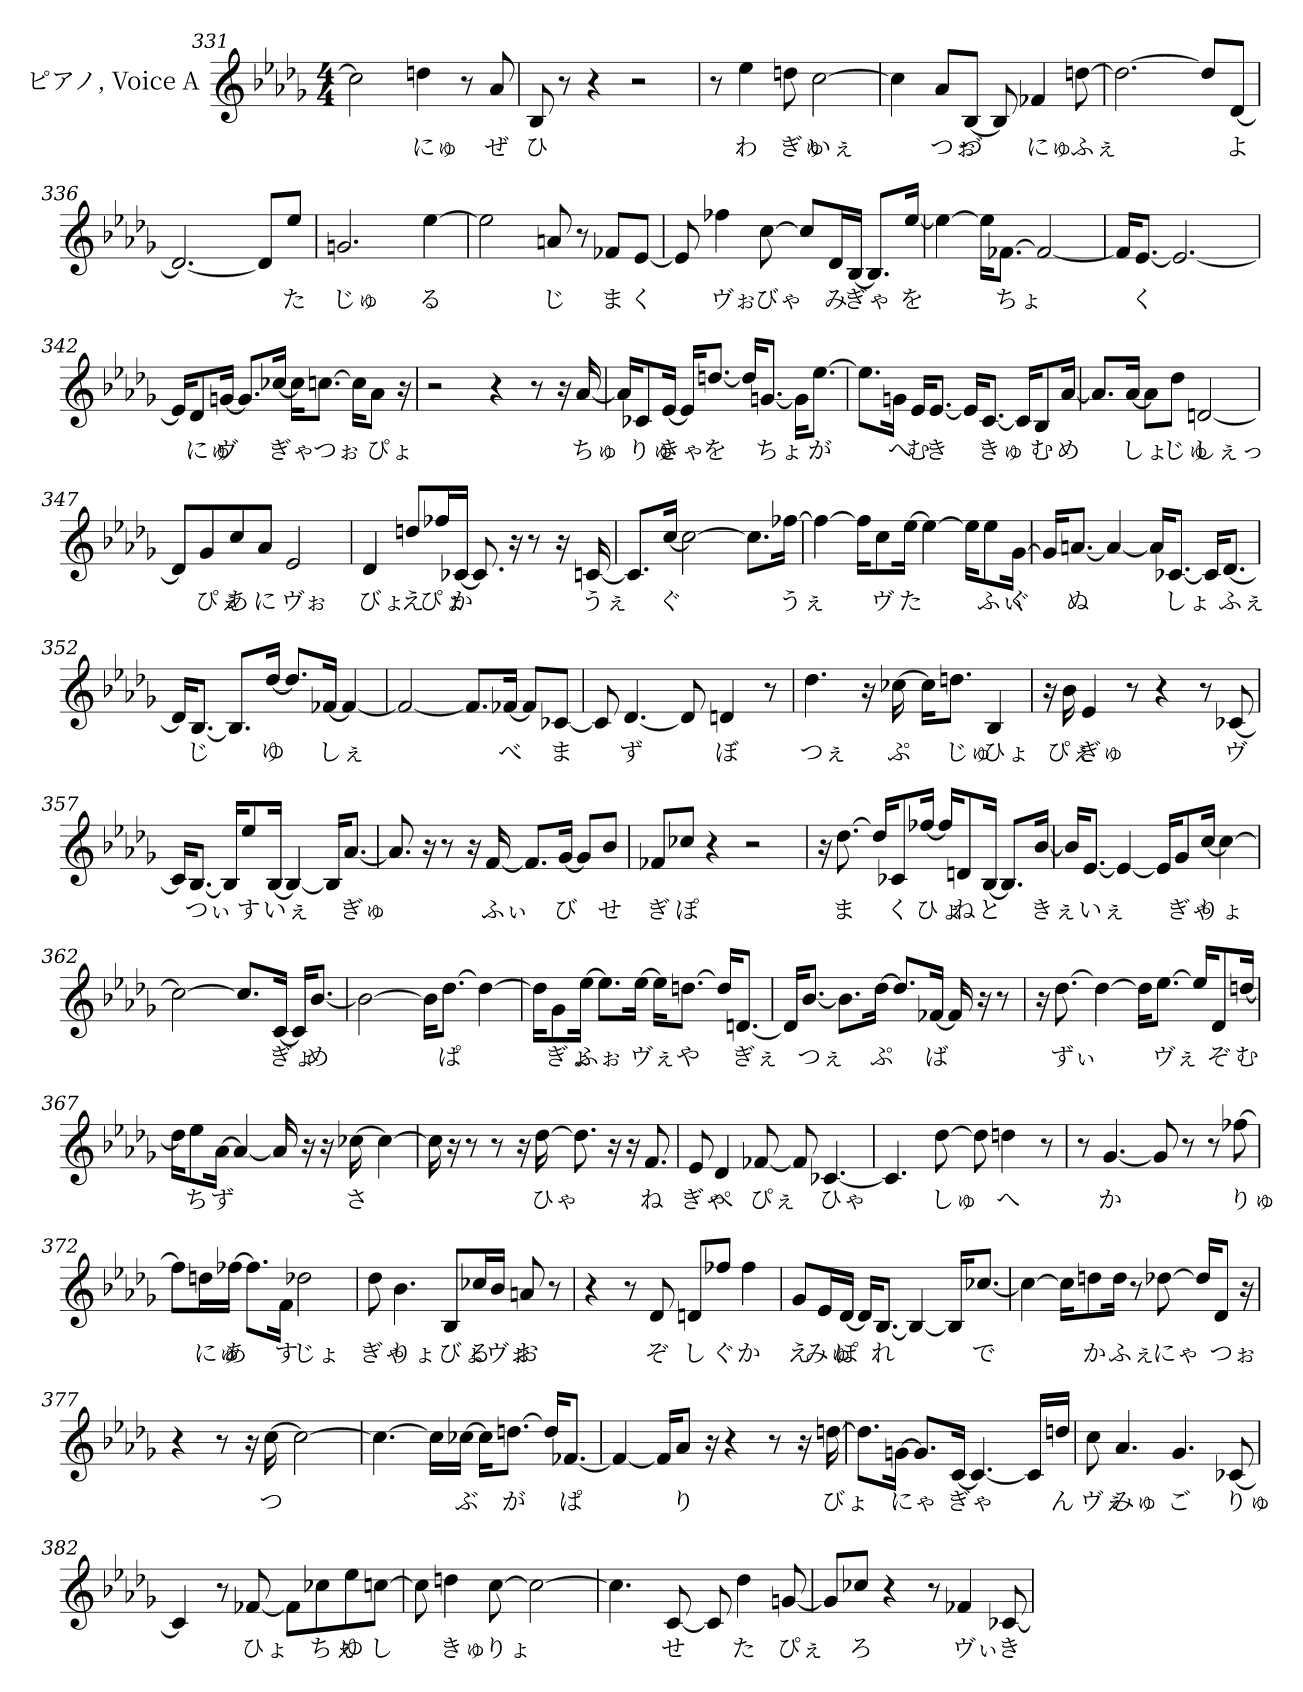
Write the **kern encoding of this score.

**kern	**text
*part1	*part1
*staff1	*staff1
*I"ピアノ, Voice A	*
*clefG2	*
*k[b-e-a-d-g-]	*
*M4/4	*
=331	=331
2cc-\]	.
!	!LO:LY:b
4ddn\	にゅ
8r	.
!	!LO:LY:b
8a-/	ぜ
=332	=332
!	!LO:LY:b
8B-/	ひ
8r	.
4r	.
2r	.
=333	=333
8r	.
!	!LO:LY:b
4ee-\	わ
!	!LO:LY:b
8ddn\	ぎゅ
!	!LO:LY:b
[2cc\	いぇ
=334	=334
4cc\]	.
!	!LO:LY:b
8a-/L	つぉ
!	!LO:LY:b
[8B-/J	づ
8B-/]	.
!	!LO:LY:b
4f-X/	にゅ
!	!LO:LY:b
[8ddn\	ふぇ
=335	=335
2.dd\_	.
8dd/L]	.
!	!LO:LY:b
[8d-/J	よ
=336	=336
2.d-/_	.
8d-/L]	.
!	!LO:LY:b
8ee-/J	た
=337	=337
!	!LO:LY:b
2.gn/	じゅ
!	!LO:LY:b
[4ee-\	る
!!LO:LB:g=z
=338	=338
2ee-\]	.
!	!LO:LY:b
8an/	じ
8r	.
!	!LO:LY:b
8f-X/L	ま
!	!LO:LY:b
[8e-/J	く
=339	=339
8e-/]	.
!	!LO:LY:b
4ff-X\	ヴぉ
!	!LO:LY:b
[8cc\	びゃ
8cc/L]	.
!	!LO:LY:b
16d-/L	み
!	!LO:LY:b
[16B-/JJ	ぎゃ
8.B-/L]	.
!	!LO:LY:b
[16ee-/Jk	を
=340	=340
4ee-\_	.
16ee-\KL]	.
!	!LO:LY:b
[8.f-X\J	ちょ
2f-/_	.
=341	=341
16f-/KL]	.
!	!LO:LY:b
[8.e-/J	く
2.e-/_	.
=342	=342
16e-/KL]	.
!	!LO:LY:b
8d-/	にゅ
!	!LO:LY:b
[16gn/Jk	ヴ
8.g/L]	.
!	!LO:LY:b
[16cc-X/Jk	ぎゃ
16cc-\KL]	.
!	!LO:LY:b
[8.ccn\J	つぉ
16cc\KL]	.
!	!LO:LY:b
8a-\J	ぴょ
16r	.
!!LO:LB:g=z
=343	=343
2r	.
4r	.
8r	.
16r	.
!	!LO:LY:b
[16a-/	ちゅ
=344	=344
16a-/KL]	.
!	!LO:LY:b
8c-X/	りゅ
!	!LO:LY:b
[16e-/Jk	きゃ
16e-/KL]	.
!	!LO:LY:b
[8.ddn/J	を
16dd/KL]	.
!	!LO:LY:b
[8.gn/J	ちょ
16g\KL]	.
!	!LO:LY:b
[8.ee-\J	が
=345	=345
8.ee-\L]	.
!	!LO:LY:b
16gn\Jk	へ
!	!LO:LY:b
16e-/KL	む
!	!LO:LY:b
[8.e-/J	き
16e-/KL]	.
!	!LO:LY:b
[8.c/J	きゅ
16c/KL]	.
!	!LO:LY:b
8B-/	む
!	!LO:LY:b
[16a-/Jk	め
=346	=346
8.a-/L]	.
!	!LO:LY:b
[16a-/Jk	しょ
8a-\L]	.
!	!LO:LY:b
8dd-\J	じゅ
!	!LO:LY:b
[2dn/	しぇっ
!!LO:LB:g=z
=347	=347
8d/L]	.
!	!LO:LY:b
8g-/	ぴぇ
!	!LO:LY:b
8cc/	あ
!	!LO:LY:b
8a-/J	に
!	!LO:LY:b
2e-/	ヴぉ
=348	=348
!	!LO:LY:b
4d-/	びょ
!	!LO:LY:b
8ddn/L	え
!	!LO:LY:b
16ff-X/L	ぴょ
!	!LO:LY:b
[16c-X/JJ	か
8.c-/]	.
16r	.
8r	.
16r	.
!	!LO:LY:b
[16cn/	うぇ
=349	=349
8.c/L]	.
!	!LO:LY:b
[16cc/Jk	ぐ
2cc\_	.
8.cc\L]	.
!	!LO:LY:b
[16ff-X\Jk	うぇ
=350	=350
4ff-\_	.
16ff-\KL]	.
!	!LO:LY:b
8cc\	ヴ
!	!LO:LY:b
[16ee-\Jk	た
4ee-\_	.
16ee-\KL]	.
!	!LO:LY:b
8ee-\	ふぃ
!	!LO:LY:b
[16g-\Jk	ぐ
!!LO:LB:g=z
=351	=351
16g-/KL]	.
!	!LO:LY:b
[8.an/J	ぬ
4a/_	.
16a/KL]	.
!	!LO:LY:b
[8.c-X/J	しょ
16c-/KL]	.
!	!LO:LY:b
[8.d-/J	ふぇ
=352	=352
16d-/KL]	.
!	!LO:LY:b
[8.B-/J	じ
8.B-/L]	.
!	!LO:LY:b
[16dd-/Jk	ゆ
8.dd-/L]	.
!	!LO:LY:b
[16f-X/Jk	しぇ
4f-/_	.
=353	=353
2f-/_	.
8.f-/L]	.
!	!LO:LY:b
[16f-X/Jk	べ
8f-/L]	.
!	!LO:LY:b
[8c-X/J	ま
=354	=354
8c-/]	.
!	!LO:LY:b
[4.d-/	ず
8d-/]	.
!	!LO:LY:b
4dn/	ぼ
8r	.
=355	=355
!	!LO:LY:b
4.dd-\	つぇ
16r	.
!	!LO:LY:b
[16cc-X\	ぷ
16cc-\KL]	.
!	!LO:LY:b
8.ddn\J	じゅ
!	!LO:LY:b
4B-/	ひょ
!!LO:LB:g=z
=356	=356
16r	.
!	!LO:LY:b
16b-\	ぴぇ
!	!LO:LY:b
4e-/	ぎゅ
8r	.
4r	.
8r	.
!	!LO:LY:b
[8c-X/	ヴ
=357	=357
16c-/KL]	.
!	!LO:LY:b
[8.B-/J	つぃ
16B-/KL]	.
!	!LO:LY:b
8ee-/	す
!	!LO:LY:b
[16B-/Jk	いぇ
4B-/_	.
16B-/KL]	.
!	!LO:LY:b
[8.a-/J	ぎゅ
=358	=358
8.a-/]	.
16r	.
8r	.
16r	.
!	!LO:LY:b
[16f/	ふぃ
8.f/L]	.
!	!LO:LY:b
[16g-/Jk	び
8g-/L]	.
!	!LO:LY:b
8b-/J	せ
=359	=359
!	!LO:LY:b
8f-X/L	ぎ
!	!LO:LY:b
8cc-X/J	ぽ
4r	.
2r	.
!!LO:LB:g=z
=360	=360
16r	.
!	!LO:LY:b
[8.dd-\	ま
16dd-/KL]	.
!	!LO:LY:b
8c-X/	く
!	!LO:LY:b
[16ff-X/Jk	ひょ
16ff-/KL]	.
!	!LO:LY:b
8dn/	ね
!	!LO:LY:b
[16B-/Jk	と
8.B-/L]	.
!	!LO:LY:b
[16b-/Jk	きぇ
=361	=361
16b-/KL]	.
!	!LO:LY:b
[8.e-/J	いぇ
4e-/_	.
16e-/KL]	.
!	!LO:LY:b
8g-/	ぎゃ
!	!LO:LY:b
[16cc/Jk	りょ
4cc\_	.
=362	=362
2cc\_	.
8.cc/L]	.
!	!LO:LY:b
[16c/Jk	ぎょ
16c/KL]	.
!	!LO:LY:b
[8.b-/J	め
=363	=363
2b-\_	.
16b-\KL]	.
!	!LO:LY:b
[8.dd-\J	ぱ
4dd-\_	.
!!LO:LB:g=z
=364	=364
16dd-\KL]	.
!	!LO:LY:b
8g-\	ぎょ
!	!LO:LY:b
[16ee-\Jk	ふぉ
8.ee-\L]	.
!	!LO:LY:b
[16ee-\Jk	ヴぇ
16ee-\KL]	.
!	!LO:LY:b
[8.ddn\J	や
16dd/KL]	.
!	!LO:LY:b
[8.dn/J	ぎぇ
=365	=365
16d/KL]	.
!	!LO:LY:b
[8.b-/J	つぇ
8.b-\L]	.
!	!LO:LY:b
[16dd-\Jk	ぷ
8.dd-/L]	.
!	!LO:LY:b
[16f-X/Jk	ば
16f-/]	.
16r	.
8r	.
=366	=366
16r	.
!	!LO:LY:b
[8.dd-\	ずぃ
4dd-\_	.
16dd-\KL]	.
!	!LO:LY:b
[8.ee-\J	ヴぇ
16ee-/KL]	.
!	!LO:LY:b
8d-/	ぞ
!	!LO:LY:b
[16ddn/Jk	む
=367	=367
16dd\KL]	.
!	!LO:LY:b
8ee-\	ち
!	!LO:LY:b
[16a-\Jk	ず
4a-/_	.
16a-/]	.
16r	.
16r	.
!	!LO:LY:b
[16cc-X\	さ
4cc-\_	.
!!LO:PB:g=z
=368	=368
16cc-\]	.
16r	.
8r	.
8r	.
16r	.
!	!LO:LY:b
[16dd-\	ひゃ
8.dd-\]	.
16r	.
16r	.
!	!LO:LY:b
8.f/	ね
=369	=369
!	!LO:LY:b
8e-/	ぎゃ
!	!LO:LY:b
4d-/	ぺ
!	!LO:LY:b
[8f-X/	ぴぇ
8f-/]	.
!	!LO:LY:b
[4.c-X/	ひゃ
=370	=370
4.c-/]	.
!	!LO:LY:b
[8dd-\	しゅ
8dd-\]	.
!	!LO:LY:b
4ddn\	へ
8r	.
=371	=371
8r	.
!	!LO:LY:b
[4.g-/	か
8g-/]	.
8r	.
8r	.
!	!LO:LY:b
[8ff-X\	りゅ
=372	=372
8ff-\L]	.
!	!LO:LY:b
16ddn\L	にゅ
!	!LO:LY:b
[16ff-X\JJ	あ
8.ff-\L]	.
!	!LO:LY:b
16f\Jk	す
!	!LO:LY:b
2dd-X\	じょ
!!LO:LB:g=z
=373	=373
!	!LO:LY:b
8dd-\	ぎゃ
!	!LO:LY:b
4.b-\	りょ
!	!LO:LY:b
8B-/L	びょ
!	!LO:LY:b
16cc-X/L	る
!	!LO:LY:b
16b-/JJ	ヴぉ
!	!LO:LY:b
8an/	お
8r	.
=374	=374
4r	.
8r	.
!	!LO:LY:b
8d-/	ぞ
!	!LO:LY:b
8dn/L	し
!	!LO:LY:b
8ff-X/J	ぐ
!	!LO:LY:b
4ff-\	か
=375	=375
!	!LO:LY:b
8g-/L	え
!	!LO:LY:b
16e-/L	みゅ
!	!LO:LY:b
[16d-/JJ	ぽ
16d-/KL]	.
!	!LO:LY:b
[8.B-/J	れ
4B-/_	.
16B-/KL]	.
!	!LO:LY:b
[8.cc-X/J	で
=376	=376
4cc-\_	.
16cc-\KL]	.
!	!LO:LY:b
8ddn\	か
!	!LO:LY:b
16dd\Jk	ふぇ
8r	.
!	!LO:LY:b
[8dd-X\	にゃ
16dd-/KL]	.
!	!LO:LY:b
8d-/J	つぉ
16r	.
!!LO:LB:g=z
=377	=377
4r	.
8r	.
16r	.
!	!LO:LY:b
[16cc\	つ
2cc\_	.
=378	=378
4.cc\_	.
16cc\LL]	.
!	!LO:LY:b
[16cc-X\JJ	ぶ
16cc-\KL]	.
!	!LO:LY:b
[8.ddn\J	が
16dd/KL]	.
!	!LO:LY:b
[8.f-X/J	ぱ
=379	=379
4f-/_	.
16f-/KL]	.
!	!LO:LY:b
8a-/J	り
16r	.
4r	.
8r	.
16r	.
!	!LO:LY:b
[16ddn\	びょ
=380	=380
8.dd\L]	.
!	!LO:LY:b
[16gn\Jk	にゃ
8.g/L]	.
!	!LO:LY:b
[16c/Jk	ぎゃ
4.c/_	.
16c/LL]	.
!	!LO:LY:b
16ddn/JJ	ん
=381	=381
!	!LO:LY:b
8cc\	ヴぇ
!	!LO:LY:b
4.a-/	みゅ
!	!LO:LY:b
4.g-/	ご
!	!LO:LY:b
[8c-X/	りゅ
!!LO:LB:g=z
=382	=382
4c-/]	.
8r	.
!	!LO:LY:b
[8f-X/	ひょ
8f-\L]	.
!	!LO:LY:b
8cc-X\	ちぇ
!	!LO:LY:b
8ee-\	ゆ
!	!LO:LY:b
[8ccn\J	し
=383	=383
8cc\]	.
!	!LO:LY:b
4ddn\	きゅ
!	!LO:LY:b
[8cc\	りょ
2cc\_	.
=384	=384
4.cc\]	.
!	!LO:LY:b
[8c/	せ
8c/]	.
!	!LO:LY:b
4dd-\	た
!	!LO:LY:b
[8gn/	ぴぇ
=385	=385
8g/L]	.
!	!LO:LY:b
8cc-X/J	ろ
4r	.
8r	.
!	!LO:LY:b
4f-X/	ヴぃ
!	!LO:LY:b
[8c-X/	き
=	=
*-	*-
